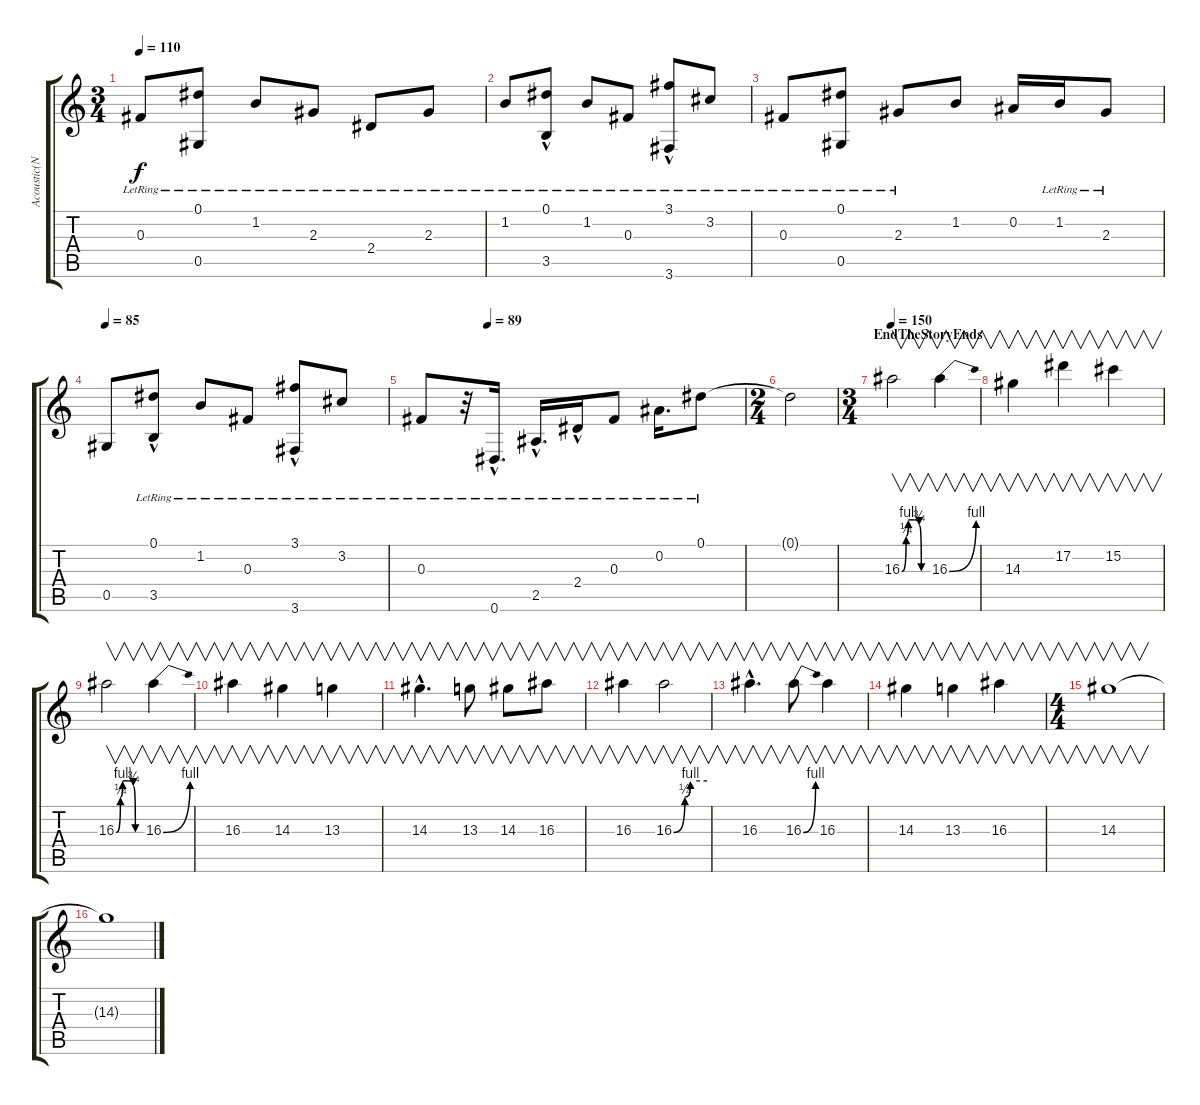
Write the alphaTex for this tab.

\track ("Acoustic(Neylon)" "Acoustic(N") {instrument acousticguitarnylon}
\staff {score tabs}
\tuning (Eb4 Bb3 Gb3 Db3 Ab2 Eb2) {hide}
\ts (3 4)
\tempo 110
\clef g2
\ks c
0.3{lr}.8{dy f} (0.1{lr} 0.5{lr}).8 1.2{lr}.8 2.3{lr}.8 2.4{lr}.8 2.3{lr}.8 |
1.2{lr}.8 (0.1{lr} 3.5{hac lr}).8 1.2{lr}.8 0.3{lr}.8 (3.1{lr} 3.6{hac lr}).8 3.2{lr}.8 |
0.3{lr}.8 (0.1{lr} 0.5{lr}).8 2.3{lr}.8 1.2.8 0.2.16 1.2{lr}.16 2.3{lr}.8 |
\tempo 85
0.5.8 (0.1{lr} 3.5{hac lr}).8 1.2{lr}.8 0.3{lr}.8 (3.1{lr} 3.6{hac lr}).8 3.2{lr}.8 |
\tempo (89 0.20833333333333334)
0.3{lr}.8 r.32 0.6{hac lr}.16{d} 2.5{hac lr}.16{d} 2.4{hac lr}.16 0.3{lr}.8 0.2{lr}.16{d} 0.1{lr}.8 |
\ts (2 4)
0.1{t}.2 |
\ts (3 4)
\section ("" "EndTheStoryEnds")
\tempo 150
16.3{be (custom 0 0 10 1 15 4 30 4 40 3 45 0 60 0)}.2{v volume 11} 16.3{be (bend 0 0 60 4)}.4{v} |
14.3.4{v} 17.2.4{v} 15.2.4{v} |
16.3{be (custom 0 0 10 1 15 4 30 4 40 3 45 0 60 0)}.2{v} 16.3{be (bend 0 0 60 4)}.4{v} |
16.3.4{v} 14.3.4{v} 13.3.4{v} |
14.3{hac}.4{v d} 13.3.8{v} 14.3.8{v} 16.3.8{v} |
16.3.4{v} 16.3{be (custom 0 0 20 1 30 4 60 4)}.2{v} |
16.3{hac}.4{v d} 16.3{be (bend 0 0 60 4)}.8{v} 16.3.4{v} |
14.3.4{v} 13.3.4{v} 16.3.4{v} |
\ts (4 4)
14.3.1{v} |
14.3{t}.1
